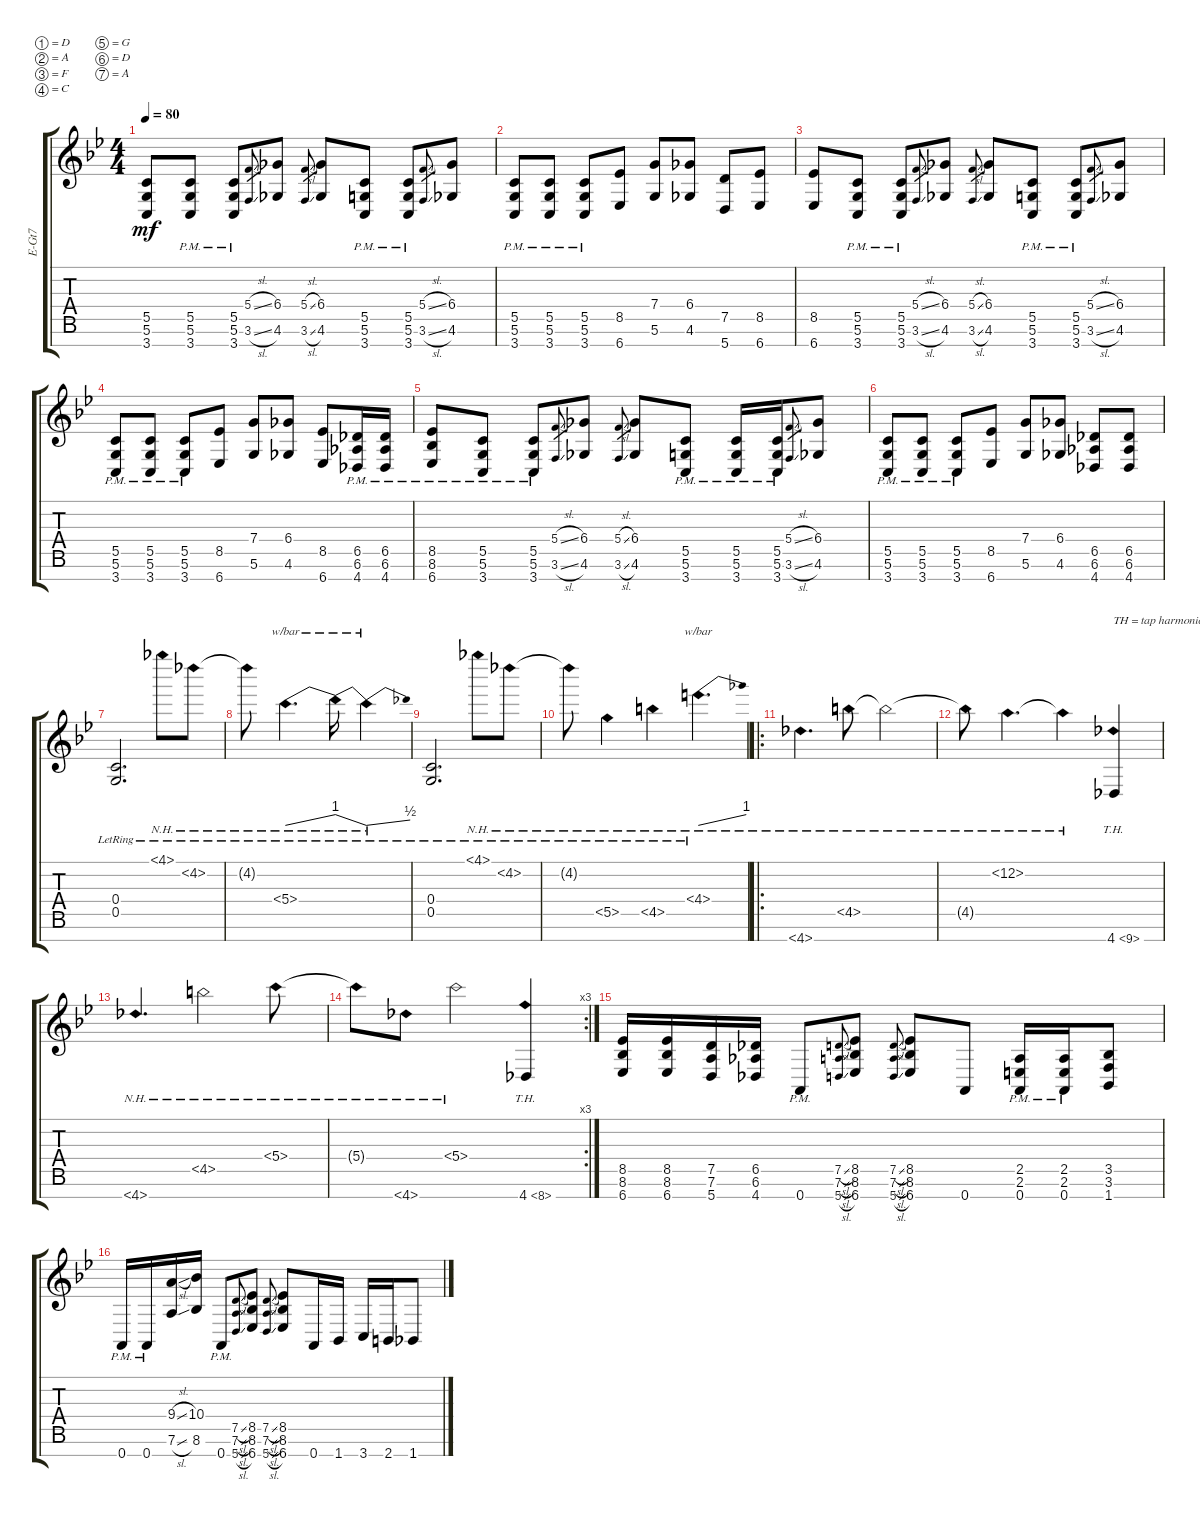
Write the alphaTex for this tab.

\defaultSystemsLayout 4
\bracketExtendMode groupsimilarinstruments
\otherSystemsTrackNameOrientation horizontal
\track ("MOREAN THE HUNGRY GOD" "E-Gt7") {instrument distortionguitar}
\staff {score tabs}
\tuning (D4 A3 F3 C3 G2 D2 A1)
\ts (4 4)
\tempo 80
\clef g2
\ks bb
(3.7{acc forcenatural} 5.6{acc forcenatural} 5.5{acc forcenatural}).8{dy mf instrument distortionguitar beam Up} (3.7{pm acc forcenatural} 5.6{pm acc forcenatural} 5.5{pm acc forcenatural}).8{beam Up} (3.7{pm acc forcenatural} 5.6{pm acc forcenatural} 5.5{pm acc forcenatural}).8{beam Up} (3.6{sl acc forcenatural} 5.4{sl acc forcenatural}).8{gr beam Up} (4.6{acc b} 6.4{acc b}).8{beam Up} (3.6{sl acc forcenatural} 5.4{sl acc forcenatural}).8{gr beam Up} (4.6{acc b} 6.4{acc b}).8{beam Up} (3.7{pm acc forcenatural} 5.6{pm acc forcenatural} 5.5{pm acc forcenatural}).8{beam Up} (3.7{pm acc forcenatural} 5.6{pm acc forcenatural} 5.5{pm acc forcenatural}).8{beam Up} (3.6{sl acc forcenatural} 5.4{sl acc forcenatural}).8{gr beam Up} (4.6{acc b} 6.4{acc b}).8{beam Up} |
(3.7{pm acc forcenatural} 5.6{pm acc forcenatural} 5.5{pm acc forcenatural}).8{beam Up} (3.7{pm acc forcenatural} 5.6{pm acc forcenatural} 5.5{pm acc forcenatural}).8{beam Up} (3.7{pm acc forcenatural} 5.6{pm acc forcenatural} 5.5{pm acc forcenatural}).8{beam Up} (6.7{acc forcenatural} 8.5{acc forcenatural}).8{beam Up} (5.6{acc forcenatural} 7.4{acc forcenatural}).8{beam Up} (4.6{acc b} 6.4{acc b}).8{beam Up} (5.7{acc forcenatural} 7.5{acc forcenatural}).8{beam Up} (6.7{acc forcenatural} 8.5{acc forcenatural}).8{beam Up} |
(8.5{acc forcenatural} 6.7{acc forcenatural}).8{beam Up} (3.7{pm acc forcenatural} 5.6{pm acc forcenatural} 5.5{pm acc forcenatural}).8{beam Up} (3.7{pm acc forcenatural} 5.6{pm acc forcenatural} 5.5{pm acc forcenatural}).8{beam Up} (3.6{sl acc forcenatural} 5.4{sl acc forcenatural}).8{gr beam Up} (4.6{acc b} 6.4{acc b}).8{beam Up} (3.6{sl acc forcenatural} 5.4{sl acc forcenatural}).8{gr beam Up} (4.6{acc b} 6.4{acc b}).8{beam Up} (3.7{pm acc forcenatural} 5.6{pm acc forcenatural} 5.5{pm acc forcenatural}).8{beam Up} (3.7{pm acc forcenatural} 5.6{pm acc forcenatural} 5.5{pm acc forcenatural}).8{beam Up} (3.6{sl acc forcenatural} 5.4{sl acc forcenatural}).8{gr beam Up} (4.6{acc b} 6.4{acc b}).8{beam Up} |
(3.7{pm acc forcenatural} 5.6{pm acc forcenatural} 5.5{pm acc forcenatural}).8{beam Up} (3.7{pm acc forcenatural} 5.6{pm acc forcenatural} 5.5{pm acc forcenatural}).8{beam Up} (3.7{pm acc forcenatural} 5.6{pm acc forcenatural} 5.5{pm acc forcenatural}).8{beam Up} (6.7{acc forcenatural} 8.5{acc forcenatural}).8{beam Up} (5.6{acc forcenatural} 7.4{acc forcenatural}).8{beam Up} (4.6{acc b} 6.4{acc b}).8{beam Up} (6.7{acc forcenatural} 8.5{acc forcenatural}).8{beam Up} (4.7{pm acc b} 6.6{pm acc b} 6.5{pm acc b}).16{beam Up} (4.7{pm acc b} 6.6{pm acc b} 6.5{pm acc b}).16{beam Up} |
(6.7{pm acc forcenatural} 8.6{pm acc forcenatural} 8.5{pm acc forcenatural}).8{beam Up} (3.7{pm acc forcenatural} 5.6{pm acc forcenatural} 5.5{pm acc forcenatural}).8{beam Up} (3.7{pm acc forcenatural} 5.6{pm acc forcenatural} 5.5{pm acc forcenatural}).8{beam Up} (3.6{sl acc forcenatural} 5.4{sl acc forcenatural}).8{gr beam Up} (4.6{acc b} 6.4{acc b}).8{beam Up} (3.6{sl acc forcenatural} 5.4{sl acc forcenatural}).8{gr beam Up} (4.6{acc b} 6.4{acc b}).8{beam Up} (3.7{pm acc forcenatural} 5.6{pm acc forcenatural} 5.5{pm acc forcenatural}).8{beam Up} (3.7{pm acc forcenatural} 5.6{pm acc forcenatural} 5.5{pm acc forcenatural}).16{beam Up} (3.7{pm acc forcenatural} 5.6{pm acc forcenatural} 5.5{pm acc forcenatural}).16{beam Up} (3.6{sl acc forcenatural} 5.4{sl acc forcenatural}).8{gr beam Up} (4.6{acc b} 6.4{acc b}).8{beam Up} |
(3.7{pm acc forcenatural} 5.6{pm acc forcenatural} 5.5{pm acc forcenatural}).8{beam Up} (3.7{pm acc forcenatural} 5.6{pm acc forcenatural} 5.5{pm acc forcenatural}).8{beam Up} (3.7{pm acc forcenatural} 5.6{pm acc forcenatural} 5.5{pm acc forcenatural}).8{beam Up} (6.7{acc forcenatural} 8.5{acc forcenatural}).8{beam Up} (5.6{acc forcenatural} 7.4{acc forcenatural}).8{beam Up} (4.6{acc b} 6.4{acc b}).8{beam Up} (4.7{acc b} 6.6{acc b} 6.5{acc b}).8{beam Up} (4.7{acc b} 6.6{acc b} 6.5{acc b}).8{beam Up} |
(0.5{lr acc forcenatural} 0.4{lr acc forcenatural}).2{d beam Up} 4.1{nh lr acc b}.8{beam Down} 4.2{nh lr acc b}.8{beam Down} |
4.2{nh lr t acc b}.8{beam Down} 5.4{nh lr acc forcenatural}.4{d tbe (dive default 0 0 45 4) beam Down} 5.4{nh lr t}.16{tbe (dive default 0 4 45.6 0) beam Down} 5.4{nh lr t acc forcenatural}.4{tbe (dive default 0 0 45 2) beam Down} |
(0.5{lr acc forcenatural} 0.4{lr acc forcenatural}).2{d beam Up} 4.1{nh lr acc b}.8{beam Down} 4.2{nh lr acc b}.8{beam Down} |
4.2{nh lr t acc b}.8{beam Down} 5.5{nh lr acc forcenatural}.4{beam Down} 4.5{nh lr acc #}.4{beam Down} 4.4{nh lr acc #}.4{d tbe (dive default 0 0 44.4 4) beam Down} |
\ro
4.7{nh acc b}.4{d beam Down} 4.5{nh acc #}.8{beam Down} 4.5{nh t acc #}.2{beam Down} |
4.5{nh t acc #}.8{beam Down} 12.2{nh acc forcenatural}.4{d beam Down} 12.2{nh t acc forcenatural}.4{beam Down} 4.7{th 5 acc b}.4{txt "TH = tap harmonic an octave above fretted note\n" beam Up} |
4.7{nh acc b}.4{d beam Up} 4.5{nh acc #}.2{beam Down} 5.4{nh acc forcenatural}.8{beam Down} |
\rc 3
5.4{nh t acc forcenatural}.8{beam Down} 4.7{nh acc b}.8{beam Down} 5.4{nh acc forcenatural}.2{beam Down} 4.7{th 4 acc b}.4{beam Up} |
(6.7{acc forcenatural} 8.6{acc forcenatural} 8.5{acc forcenatural}).16{beam Up} (6.7{acc forcenatural} 8.6{acc forcenatural} 8.5{acc forcenatural}).16{beam Up} (5.7{acc forcenatural} 7.6{acc forcenatural} 7.5{acc forcenatural}).16{beam Up} (4.7{acc b} 6.6{acc b} 6.5{acc b}).16{beam Up} 0.7{pm acc forcenatural}.8{beam Up} (5.7{sl acc forcenatural} 7.6{sl acc forcenatural} 7.5{sl acc forcenatural}).8{gr onbeat beam Up} (8.6{acc forcenatural} 8.5{acc forcenatural} 6.7{acc forcenatural}).8{beam Up} (5.7{sl acc forcenatural} 7.6{sl acc forcenatural} 7.5{sl acc forcenatural}).8{gr onbeat beam Up} (8.6{acc forcenatural} 8.5{acc forcenatural} 6.7{acc forcenatural}).8{beam Up} 0.7{acc forcenatural}.8{beam Up} (0.7{pm acc forcenatural} 2.6{pm acc #} 2.5{pm acc forcenatural}).16{beam Up} (0.7{pm acc forcenatural} 2.6{pm acc #} 2.5{pm acc forcenatural}).16{beam Up} (1.7{acc forcenatural} 3.6{acc forcenatural} 3.5{acc forcenatural}).8{beam Up} |
0.7{pm acc forcenatural}.16{beam Up} 0.7{pm acc forcenatural}.16{beam Up} (7.6{sl acc forcenatural} 9.4{sl acc forcenatural}).16{beam Up} (8.6{acc forcenatural} 10.4{acc forcenatural}).16{beam Up} 0.7{pm acc forcenatural}.8{beam Up} (5.7{sl acc forcenatural} 7.6{sl acc forcenatural} 7.5{sl acc forcenatural}).8{gr onbeat beam Up} (8.6{acc forcenatural} 8.5{acc forcenatural} 6.7{acc forcenatural}).8{beam Up} (5.7{sl acc forcenatural} 7.6{sl acc forcenatural} 7.5{sl acc forcenatural}).8{gr onbeat beam Up} (8.6{acc forcenatural} 8.5{acc forcenatural} 6.7{acc forcenatural}).8{beam Up} 0.7{acc forcenatural}.16{beam Up} 1.7{acc forcenatural}.16{beam Up} 3.7{acc forcenatural}.16{beam Up} 2.7{acc #}.16{beam Up} 1.7{acc forcenatural}.8{beam Up}
